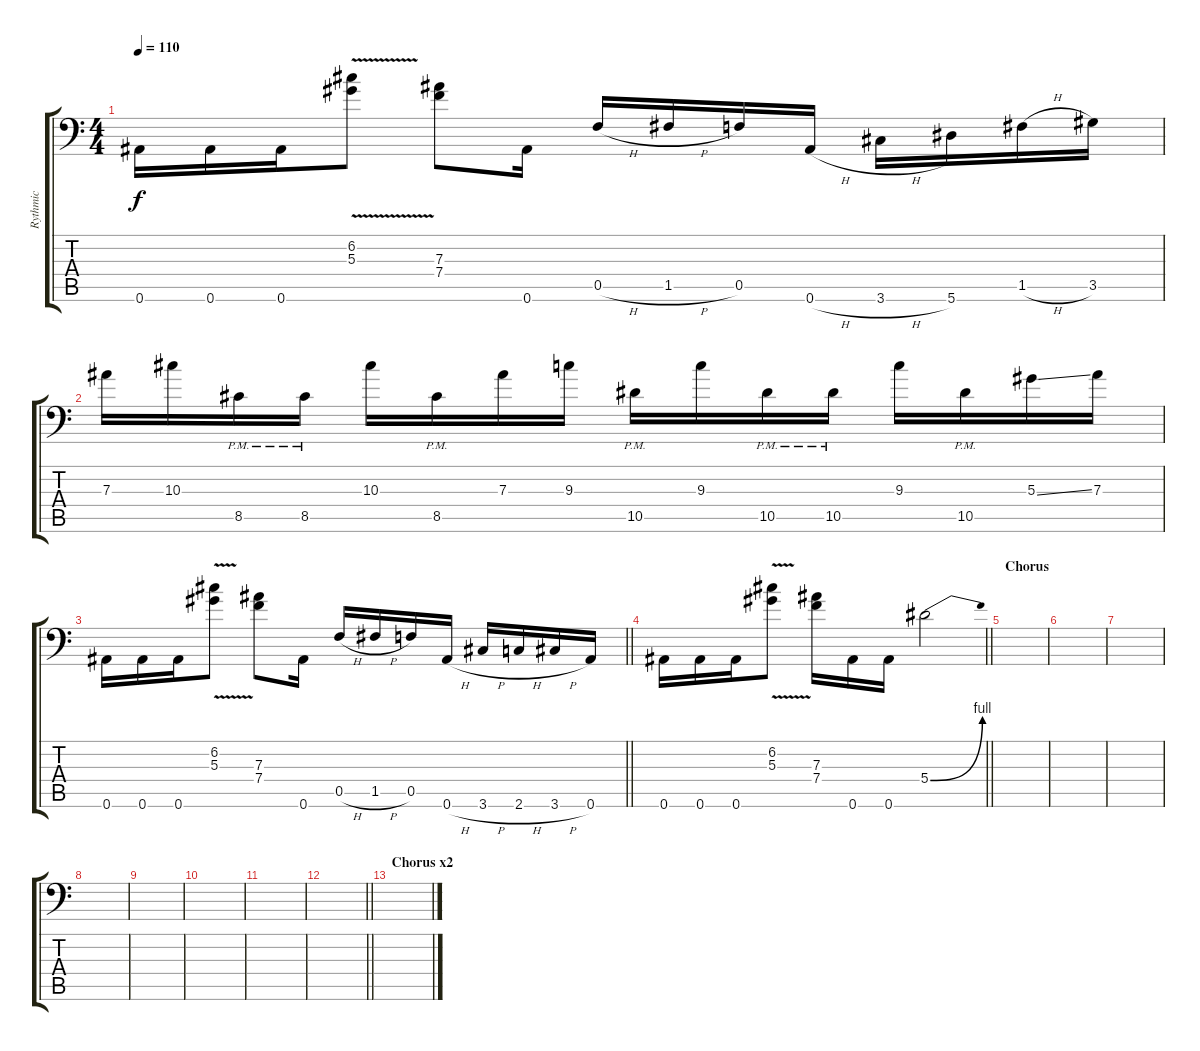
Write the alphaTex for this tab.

\track ("Rythmic" "Rythmic") {instrument distortionguitar}
\staff {score tabs}
\tuning (C4 G3 Eb3 Bb2 F2 Bb1) {hide}
\ts (4 4)
\tempo 110
\clef f4
\ks c
0.6.16{dy f} 0.6.16 0.6.16 (6.2{v} 5.3{v}).8 (7.3 7.4).8 0.6.16 0.5{h}.16 1.5{h}.16 0.5.16 0.6{h}.16 3.6{h}.16 5.6.16 1.5{h}.16 3.5.16 |
7.3.16 10.3.16 8.5{pm}.16 8.5{pm}.16 10.3.16 8.5{pm}.16 7.3.16 9.3.16 10.5{pm}.16 9.3.16 10.5{pm}.16 10.5{pm}.16 9.3.16 10.5{pm}.16 5.3{ss}.16 7.3.16 |
\barLineRight lightlight
0.6.16 0.6.16 0.6.16 (6.2{v} 5.3{v}).8 (7.3 7.4).8 0.6.16 0.5{h}.16 1.5{h}.16 0.5.16 0.6{h}.16 3.6{h}.16 2.6{h}.16 3.6{h}.16 0.6.16 |
\barLineRight lightlight
0.6.16 0.6.16 0.6.16 (6.2{v} 5.3{v}).8 (7.3 7.4).16 0.6.16 0.6.16 5.4{be (bend 0 0 60 4)}.2 |
\section ("" "Chorus")
|
|
|
|
|
|
|
\barLineRight lightlight
|
\section ("" "Chorus x2")
